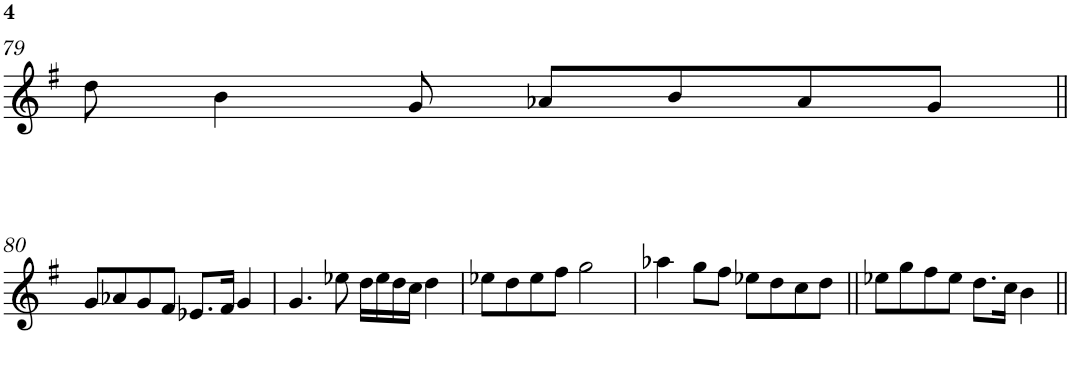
**kern
*part1
*staff1
*I"Piano
*I'Pno.
!!LO:PB:g=z
*clefG2
*k[f#]
*M4/4
=79
8dd\
4b\
8g/
8a-X/L
8b/
8a-/
8g/J
!!LO:LB:g=z
=80||
8g/L
8a-X/
8g/
8f#/J
8.e-X/L
16f#/Jk
4g/
=81
4.g/
8ee-X\
16dd\LL
16ee-\
16dd\
16cc\JJ
4dd\
=82
8ee-X\L
8dd\
8ee-\
8ff#\J
2gg\
=83
4aa-X\
8gg\L
8ff#\J
8ee-X\L
8dd\
8cc\
8dd\J
=84||
8ee-X\L
8gg\
8ff#\
8ee-\J
8.dd\L
16cc\Jk
4b\
=||
*-
